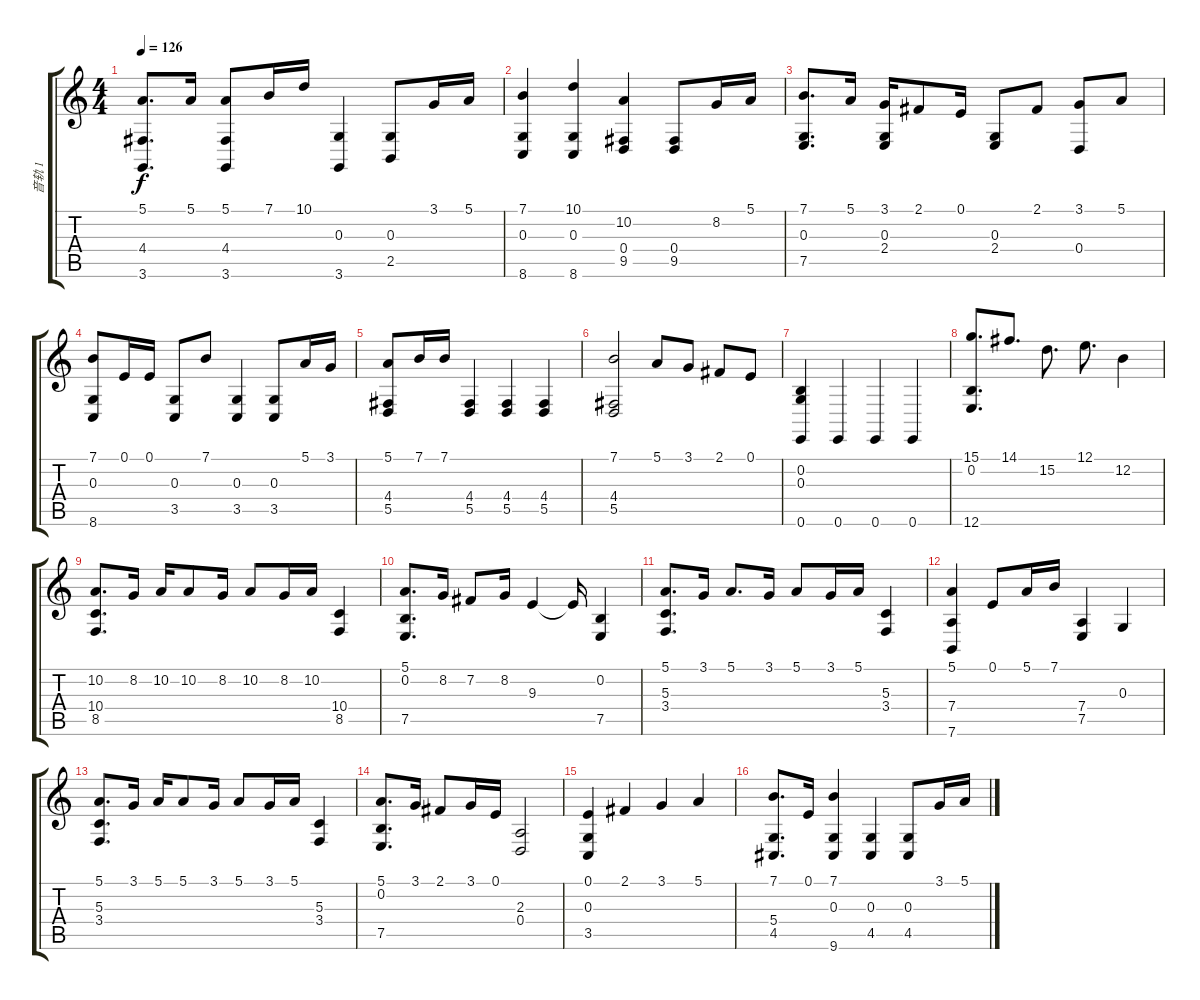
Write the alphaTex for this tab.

\track ("音轨 1" "音轨 1") {instrument acousticgrandpiano}
\staff {score tabs}
\tuning (E4 B3 G3 D3 A2 E2) {hide}
\ts (4 4)
\tempo 126
\clef g2
\ks c
(5.1 4.4 3.6).8{d dy f} 5.1.16 (5.1 4.4 3.6).8 7.1.16 10.1.16 (0.3 3.6).4 (0.3 2.5).8 3.1.16 5.1.16 |
(7.1 0.3 8.6).4 (10.1 0.3 8.6).4 (10.2 0.4 9.5).4 (0.4 9.5).8 8.2.16 5.1.16 |
(7.1 0.3 7.5).8{d} 5.1.16 (3.1 0.3 2.4).16 2.1.8 0.1.16 (0.3 2.4).8 2.1.8 (3.1 0.4).8 5.1.8 |
(7.1 0.3 8.6).8 0.1.16 0.1.16 (0.3 3.5).8 7.1.8 (0.3 3.5).4 (0.3 3.5).8 5.1.16 3.1.16 |
(5.1 4.4 5.5).8 7.1.16 7.1.16 (4.4 5.5).4 (4.4 5.5).4 (4.4 5.5).4 |
(7.1 4.4 5.5).2 5.1.8 3.1.8 2.1.8 0.1.8 |
(0.2 0.3 0.6).4 0.6.4 0.6.4 0.6.4 |
(15.1 0.2 12.6).8{d} 14.1.8{d} 15.2.8{d} 12.1.8{d} 12.2.4 |
(10.2 10.4 8.5).8{d} 8.2.16 10.2.16 10.2.8 8.2.16 10.2.8 8.2.16 10.2.16 (10.4 8.5).4 |
(5.1 0.2 7.5).8{d} 8.2.16 7.2.8 8.2.16 9.3.4 9.3{t}.16 (0.2 7.5).4 |
(5.1 5.3 3.4).8{d} 3.1.16 5.1.8{d} 3.1.16 5.1.8 3.1.16 5.1.16 (5.3 3.4).4 |
(5.1 7.4 7.6).4 0.1.8 5.1.16 7.1.16 (7.4 7.5).4 0.3.4 |
(5.1 5.3 3.4).8{d} 3.1.16 5.1.16 5.1.8 3.1.16 5.1.8 3.1.16 5.1.16 (5.3 3.4).4 |
(5.1 0.2 7.5).8{d} 3.1.16 2.1.8 3.1.16 0.1.16 (2.3 0.4).2 |
(0.1 0.3 3.5).4 2.1.4 3.1.4 5.1.4 |
(7.1 5.4 4.5).8{d} 0.1.16 (7.1 0.3 9.6).4 (0.3 4.5).4 (0.3 4.5).8 3.1.16 5.1.16
